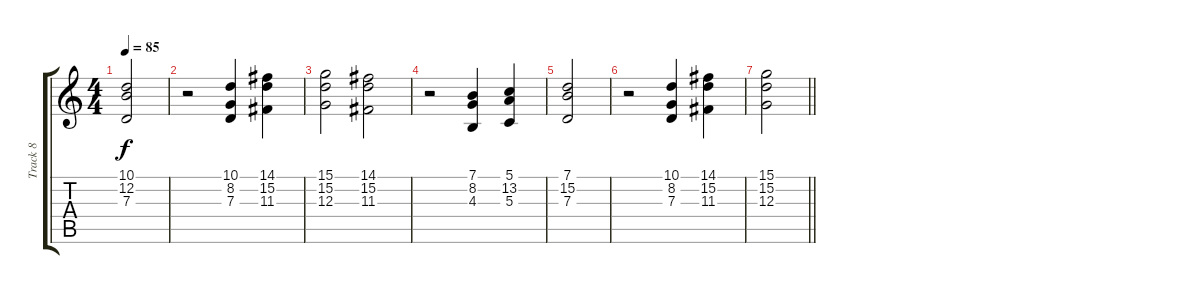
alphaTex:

\track ("Track 8" "Track 8") {instrument choiraahs}
\staff {score tabs}
\tuning (E4 B3 G3 D3 A2 E2) {hide}
\ts (4 4)
\tempo 85
\clef g2
\ks c
(10.1 12.2 7.3).2{dy f} |
r.2 (10.1 8.2 7.3).4 (14.1 15.2 11.3).4 |
(15.1 15.2 12.3).2 (14.1 15.2 11.3).2 |
r.2 (7.1 8.2 4.3).4 (5.1 13.2 5.3).4 |
(7.1 15.2 7.3).2 |
r.2 (10.1 8.2 7.3).4 (14.1 15.2 11.3).4 |
\barLineRight lightlight
(15.1 15.2 12.3).2
